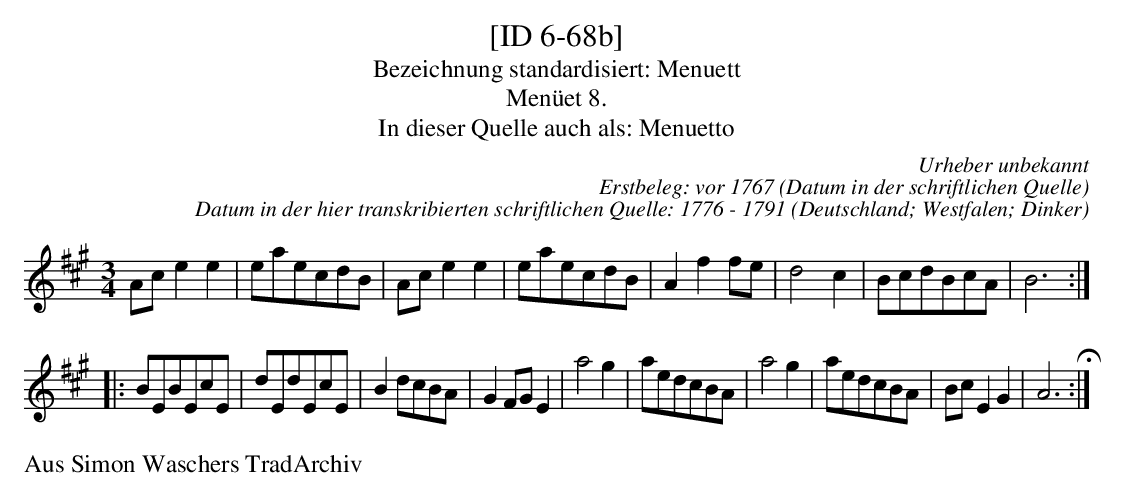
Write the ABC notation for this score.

X:1
T:[ID 6-68b]
T:Bezeichnung standardisiert: Menuett
T:Men\"uet 8.
T:In dieser Quelle auch als: Menuetto
C:Urheber unbekannt
C:Erstbeleg: vor 1767 (Datum in der schriftlichen Quelle)
C:Datum in der hier transkribierten schriftlichen Quelle: 1776 - 1791
O:Deutschland; Westfalen; Dinker
L:1/8
M:3/4
K:A
Ace2e2 | eaecdB | Ace2e2 | eaecdB | A2f2fe | d4c2 | BcdBcA | B6 ::
BEBEcE | dEdEcE | B2dcBA | G2FGE2 | a4g2 | aedcBA | a4g2 | aedcBA | BcE2G2 | A6 H:|
